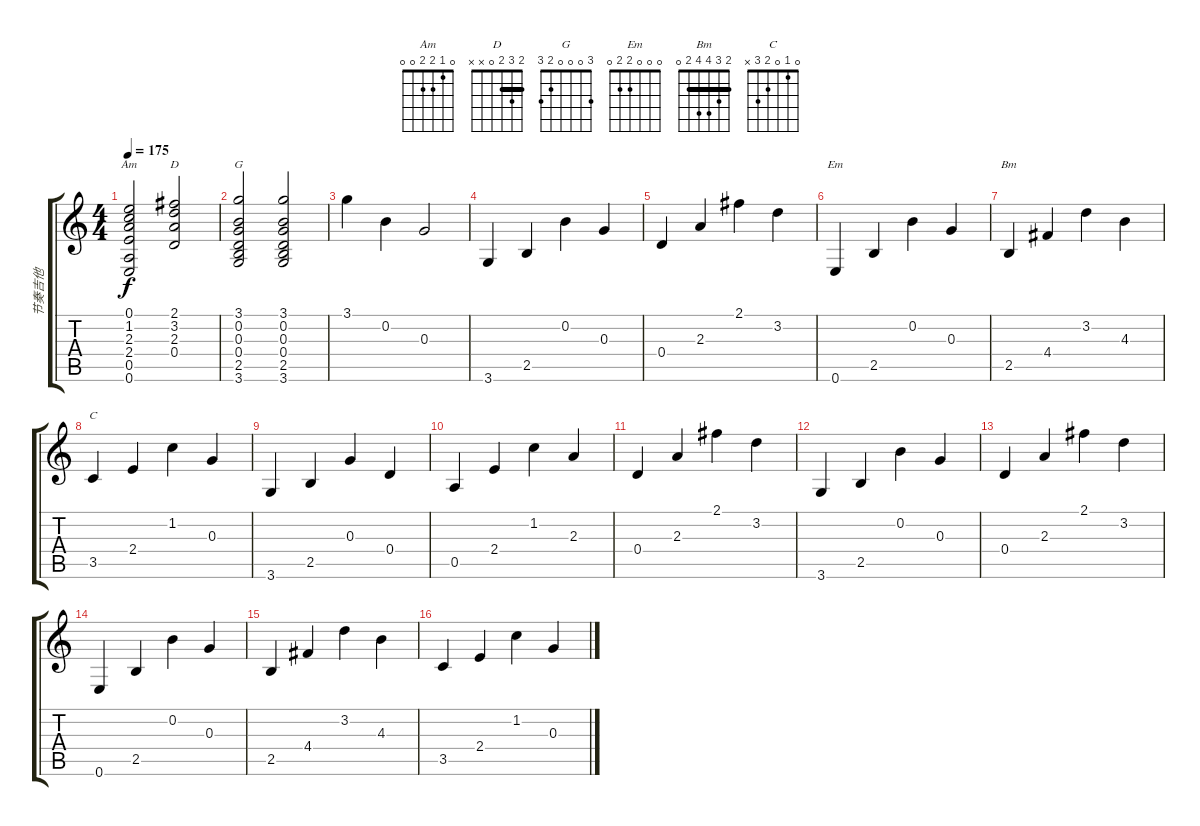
\track ("节奏吉他" "节奏吉他") {instrument acousticguitarsteel}
\staff {score tabs}
\tuning (E4 B3 G3 D3 A2 E2) {hide}
\chord ("Am" 0 1 2 2 0 0)
\chord ("D" 2 3 2 0 x x) {barre 2}
\chord ("G" 3 0 0 0 2 3)
\chord ("Em" 0 0 0 2 2 0)
\chord ("Bm" 2 3 4 4 2 0) {barre 2}
\chord ("C" 0 1 0 2 3 x)
\ts (4 4)
\tempo 175
\clef g2
\ks c
(0.1 1.2 2.3 2.4 0.5 0.6).2{ch "Am" dy f} (2.1 3.2 2.3 0.4).2{ch "D"} |
(3.1 0.2 0.3 0.4 2.5 3.6).2{ch "G"} (3.1 0.2 0.3 0.4 2.5 3.6).2 |
3.1.4 0.2.4 0.3.2 |
3.6.4 2.5.4 0.2.4 0.3.4 |
0.4.4 2.3.4 2.1.4 3.2.4 |
0.6.4{ch "Em"} 2.5.4 0.2.4 0.3.4 |
2.5.4{ch "Bm"} 4.4.4 3.2.4 4.3.4 |
3.5.4{ch "C"} 2.4.4 1.2.4 0.3.4 |
3.6.4 2.5.4 0.3.4 0.4.4 |
0.5.4 2.4.4 1.2.4 2.3.4 |
0.4.4 2.3.4 2.1.4 3.2.4 |
3.6.4 2.5.4 0.2.4 0.3.4 |
0.4.4 2.3.4 2.1.4 3.2.4 |
0.6.4 2.5.4 0.2.4 0.3.4 |
2.5.4 4.4.4 3.2.4 4.3.4 |
3.5.4 2.4.4 1.2.4 0.3.4
